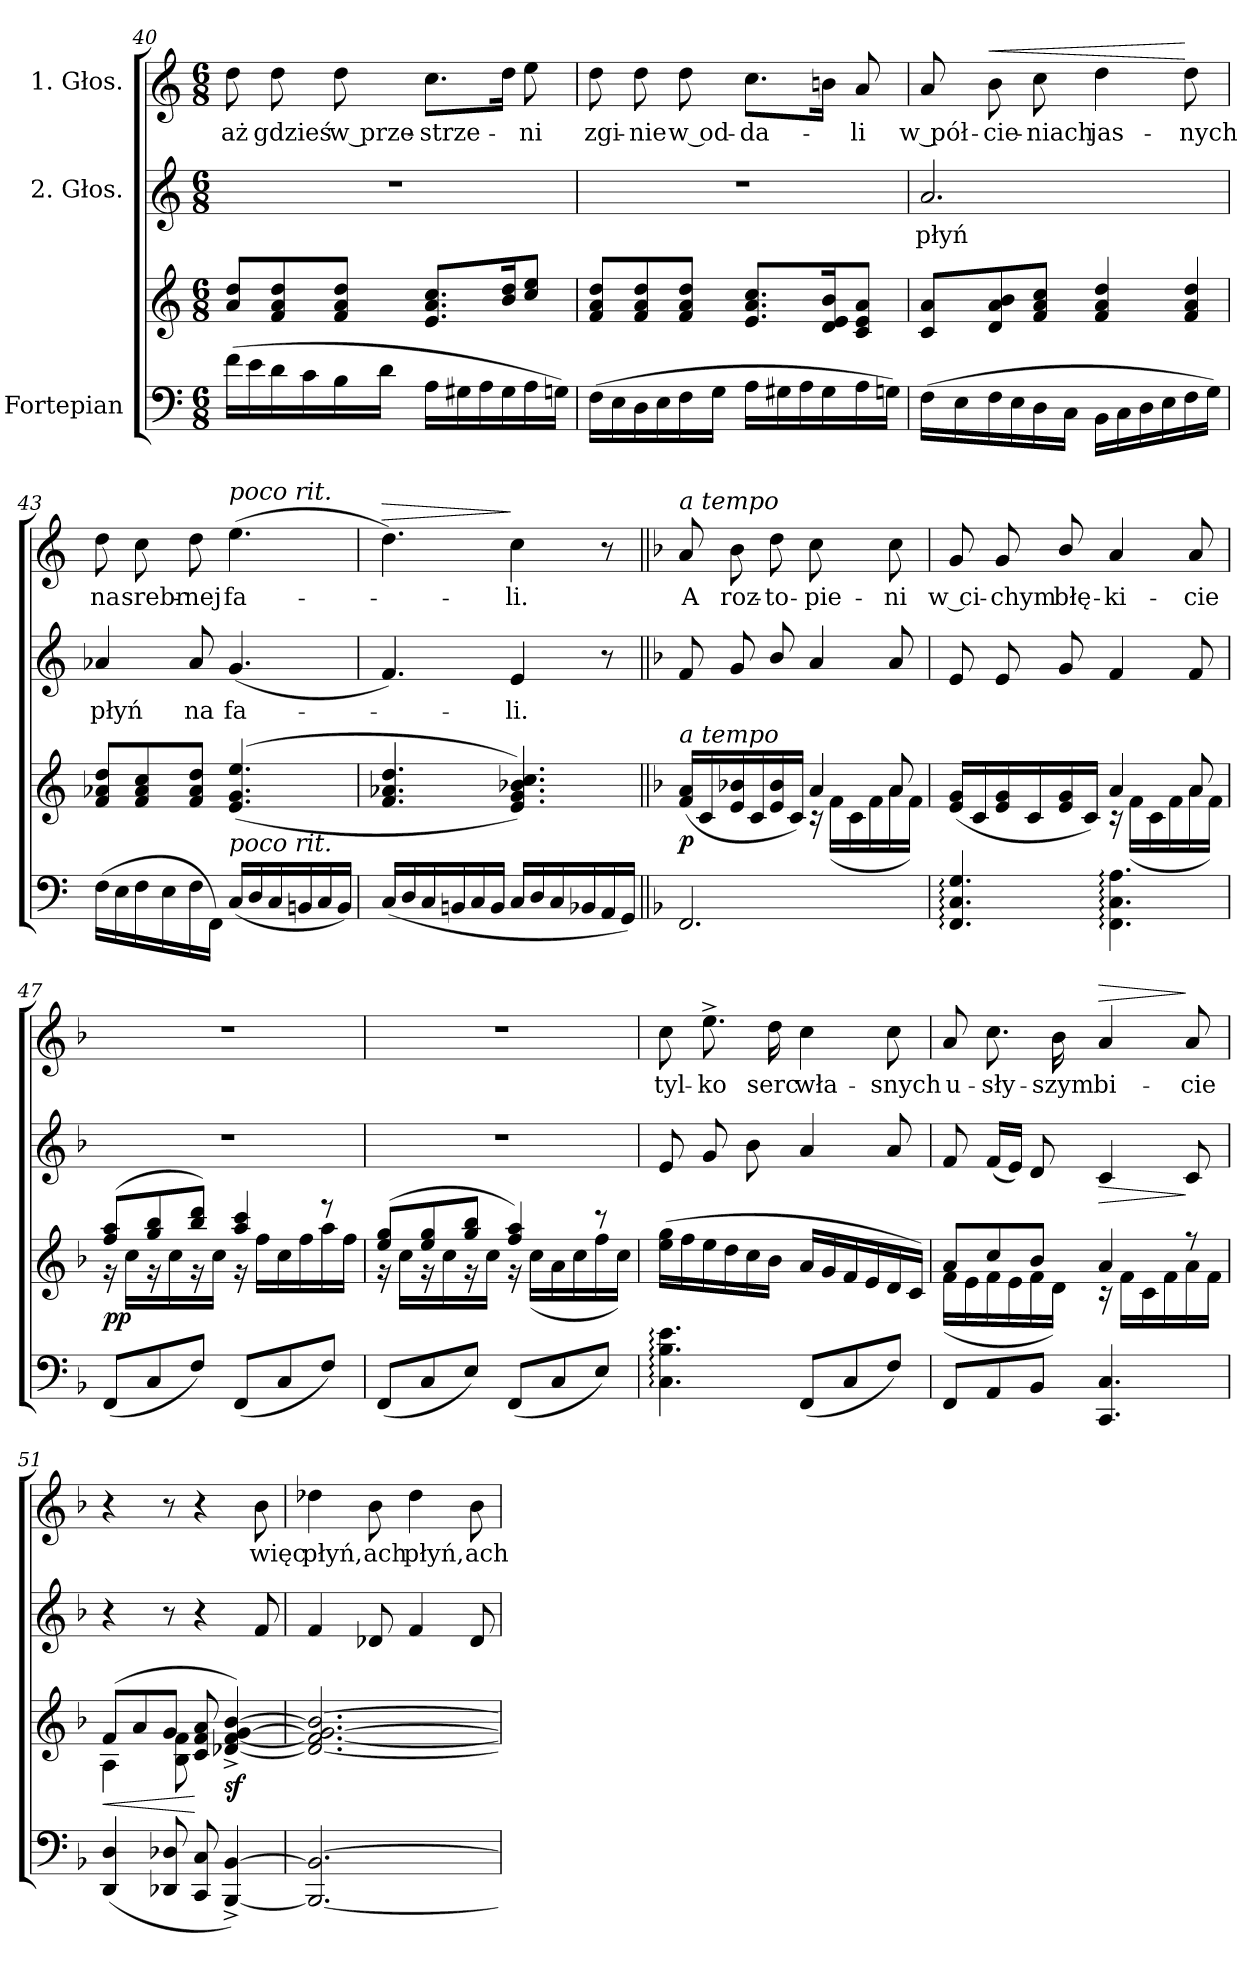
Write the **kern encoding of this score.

**kern	**kern	**dynam	**kern	**text	**dynam	**kern	**text	**dynam
*part3	*part3	*part3	*part2	*part2	*part2	*part1	*part1	*part1
*staff4	*staff3	*staff3/4	*staff2	*staff2	*staff2	*staff1	*staff1	*staff1
*I"Fortepian	*	*	*I"2. Głos.	*	*	*I"1. Głos.	*	*
*clefF4	*clefG2	*	*clefG2	*	*	*clefG2	*	*
*k[]	*k[]	*	*k[]	*	*	*k[]	*	*
*a:	*a:	*	*a:	*	*	*a:	*	*
*M6/8	*M6/8	*	*M6/8	*	*	*M6/8	*	*
=40	=40	=40	=40	=40	=40	=40	=40	=40
(16f\LL	8a/ 8dd/L	.	2.r	.	.	8dd\	aż	.
16e\	.	.	.	.	.	.	.	.
16d\	8f/ 8a/ 8dd/	.	.	.	.	8dd\	gdzieś	.
16c\	.	.	.	.	.	.	.	.
16B\	8f/ 8a/ 8dd/J	.	.	.	.	8dd\	w prze-	.
16d\JJ	.	.	.	.	.	.	.	.
16A\LL	8.e/ 8.a/ 8.cc/L	.	.	.	.	8.cc\L	-strze-	.
16G#X\	.	.	.	.	.	.	.	.
16A\	.	.	.	.	.	.	.	.
16G#\	16b/ 16dd/K	.	.	.	.	16dd\Jk	.	.
16A\	8cc/ 8ee/J	.	.	.	.	8ee\	-ni	.
16Gn\JJ)	.	.	.	.	.	.	.	.
=41	=41	=41	=41	=41	=41	=41	=41	=41
(16F\LL	8f/ 8a/ 8dd/L	.	2.r	.	.	8dd\	zgi-	.
16E\	.	.	.	.	.	.	.	.
16D\	8f/ 8a/ 8dd/	.	.	.	.	8dd\	-nie	.
16E\	.	.	.	.	.	.	.	.
16F\	8f/ 8a/ 8dd/J	.	.	.	.	8dd\	w od-	.
16G\JJ	.	.	.	.	.	.	.	.
16A\LL	8.e/ 8.a/ 8.cc/L	.	.	.	.	8.cc\L	-da-	.
16G#X\	.	.	.	.	.	.	.	.
16A\	.	.	.	.	.	.	.	.
16G#\	16d/ 16e/ 16b/K	.	.	.	.	16bn\Jk	.	.
16A\	8c/ 8e/ 8a/J	.	.	.	.	8a/	-li	.
16Gn\JJ)	.	.	.	.	.	.	.	.
=42	=42	=42	=42	=42	=42	=42	=42	=42
(16F\LL	8c/ 8a/L	.	2.a/	płyń	.	8a/	w pół-	.
16E\	.	.	.	.	.	.	.	.
!	!	!	!	!	!	!	!	!LO:HP:a
16F\	8d/ 8a/ 8b/	.	.	.	.	8b\	-cie-	<
16E\	.	.	.	.	.	.	.	.
16D\	8f/ 8a/ 8cc/J	.	.	.	.	8cc\	-niach	.
16C\JJ	.	.	.	.	.	.	.	.
16BB\LL	4f/ 4a/ 4dd/	.	.	.	.	4dd\	jas-	.
16C\	.	.	.	.	.	.	.	.
16D\	.	.	.	.	.	.	.	.
16E\	.	.	.	.	.	.	.	.
!	!LO:N:vis=4	!	!	!	!	!	!	!
16F\	8f/ 8a/ 8dd/	.	.	.	.	8dd\	-nych	[
16G\JJ)	.	.	.	.	.	.	.	.
=43	=43	=43	=43	=43	=43	=43	=43	=43
(16F\LL	8f/ 8a-X/ 8dd/L	.	4a-X/	płyń	.	8dd\	na	.
16E\	.	.	.	.	.	.	.	.
16F\	8f/ 8a-/ 8cc/	.	.	.	.	8cc\	srebr-	.
16E\	.	.	.	.	.	.	.	.
16F\	8f/ 8a-/ 8dd/J	.	8a-/	na	.	8dd\	-nej	.
16FF\JJ)	.	.	.	.	.	.	.	.
!	!	!	!	!	!	!LO:TX:a:i:t=poco rit.	!	!
!	!LO:TX:b:i:t=poco rit.	!	!	!	!	!	!	!
(16C/LL	(<(>4.e/ 4.g/ 4.ee/	.	(4.g/	fa-	.	(4.ee\	fa-	.
16D/	.	.	.	.	.	.	.	.
16C/	.	.	.	.	.	.	.	.
16BBn/	.	.	.	.	.	.	.	.
16C/	.	.	.	.	.	.	.	.
16BB/JJ)	.	.	.	.	.	.	.	.
=44	=44	=44	=44	=44	=44	=44	=44	=44
!	!	!	!	!	!	!	!	!LO:HP:a
(16C/LL	4.f/ 4.a-X/ 4.dd/	.	4.f/)	.	.	4.dd\)	.	>
16D/	.	.	.	.	.	.	.	.
16C/	.	.	.	.	.	.	.	.
16BBn/	.	.	.	.	.	.	.	.
16C/	.	.	.	.	.	.	.	.
16BB/JJ	.	.	.	.	.	.	.	.
16C/LL	4.e/ 4.g/ 4.b-X/ 4.cc/))	.	4e/	-li.	.	4cc\	-li.	]
16D/	.	.	.	.	.	.	.	.
16C/	.	.	.	.	.	.	.	.
16BB-X/	.	.	.	.	.	.	.	.
16AA/	.	.	8r	.	.	8r	.	.
16GG/JJ)	.	.	.	.	.	.	.	.
=45||	=45||	=45||	=45||	=45||	=45||	=45||	=45||	=45||
*k[b-]	*k[b-]	*	*k[b-]	*	*	*k[b-]	*	*
*F:	*F:	*	*F:	*	*	*F:	*	*
*	*^	*	*	*	*	*	*	*
!	!	!	!	!	!	!	!LO:TX:a:i:t=a tempo	!	!
!	!LO:TX:a:i:t=a tempo	!	!	!	!	!	!	!	!
2.FF/	(16f/ 16a/LL	4.ryy	p	8f/	.	.	8a/	A	.
.	16c/	.	.	.	.	.	.	.	.
.	16e/ 16b-X/	.	.	8g/	.	.	8b-\	roz-	.
.	16c/	.	.	.	.	.	.	.	.
.	16e/ 16b-/	.	.	8b-/	.	.	8dd\	-to-	.
.	16c/JJ)	.	.	.	.	.	.	.	.
!	!	!	!	!	!	!	!LO:N:vis=8	!	!
.	4a/	16r	.	4a/	.	.	4cc\	-pie-	.
.	.	(16f\LL	.	.	.	.	.	.	.
.	.	16c\	.	.	.	.	.	.	.
.	.	16f\	.	.	.	.	.	.	.
.	8a/	16a\	.	8a/	.	.	8cc\	-ni	.
.	.	16f\JJ)	.	.	.	.	.	.	.
=46	=46	=46	=46	=46	=46	=46	=46	=46	=46
4.FF:/ 4.C:/ 4.G:/	(16e/ 16g/LL	4.ryy	.	8e/	.	.	8g/	w ci-	.
.	16c/	.	.	.	.	.	.	.	.
.	16e/ 16g/	.	.	8e/	.	.	8g/	-chym	.
.	16c/	.	.	.	.	.	.	.	.
.	16e/ 16g/	.	.	8g/	.	.	8b-/	błę-	.
.	16c/JJ)	.	.	.	.	.	.	.	.
4.FF:\ 4.C:\ 4.A:\	4a/	16r	.	4f/	.	.	4a/	-ki-	.
.	.	(16f\LL	.	.	.	.	.	.	.
.	.	16c\	.	.	.	.	.	.	.
.	.	16f\	.	.	.	.	.	.	.
.	8a/	16a\	.	8f/	.	.	8a/	-cie	.
.	.	16f\JJ)	.	.	.	.	.	.	.
=47	=47	=47	=47	=47	=47	=47	=47	=47	=47
(8FF/L	(8ff/ 8aa/L	16r	pp	2.r	.	.	2.r	.	.
.	.	16cc\LL	.	.	.	.	.	.	.
8C/	8gg/ 8bb-/	16r	.	.	.	.	.	.	.
.	.	16cc\	.	.	.	.	.	.	.
8F/J)	8bb-/ 8ddd/J)	16r	.	.	.	.	.	.	.
.	.	16cc\JJ	.	.	.	.	.	.	.
(8FF/L	4aa/ 4ccc/	16r	.	.	.	.	.	.	.
.	.	16ff\LL	.	.	.	.	.	.	.
8C/	.	16cc\	.	.	.	.	.	.	.
.	.	16ff\	.	.	.	.	.	.	.
8F/J)	8r	16aa\	.	.	.	.	.	.	.
.	.	16ff\JJ	.	.	.	.	.	.	.
=48	=48	=48	=48	=48	=48	=48	=48	=48	=48
(8FF/L	(8ee/ 8gg/L	16r	.	2.r	.	.	2.r	.	.
.	.	16cc\LL	.	.	.	.	.	.	.
8C/	8ee/ 8gg/	16r	.	.	.	.	.	.	.
.	.	16cc\	.	.	.	.	.	.	.
8E/J)	8gg/ 8bb-/J	16r	.	.	.	.	.	.	.
.	.	16cc\JJ	.	.	.	.	.	.	.
(8FF/L	4ff/ 4aa/)	16r	.	.	.	.	.	.	.
.	.	(16cc\LL	.	.	.	.	.	.	.
8C/	.	16a\	.	.	.	.	.	.	.
.	.	16cc\	.	.	.	.	.	.	.
8E/J)	8r	16ff\	.	.	.	.	.	.	.
.	.	16cc\JJ)	.	.	.	.	.	.	.
*	*v	*v	*	*	*	*	*	*	*
=49	=49	=49	=49	=49	=49	=49	=49	=49
4.C:\ 4.B-:\ 4.e:\	(16ee\ 16gg\LL	.	8e/	.	.	8cc\	tyl-	.
.	16ff\	.	.	.	.	.	.	.
.	16ee\	.	8g/	.	.	8.ee^\	-ko	.
.	16dd\	.	.	.	.	.	.	.
.	16cc\	.	8b-\	.	.	.	.	.
.	16b-\JJ	.	.	.	.	16dd\	serc	.
(8FF/L	16a/LL	.	4a/	.	.	4cc\	wła-	.
.	16g/	.	.	.	.	.	.	.
8C/	16f/	.	.	.	.	.	.	.
.	16e/	.	.	.	.	.	.	.
8F/J)	16d/	.	8a/	.	.	8cc\	-snych	.
.	16c/JJ)	.	.	.	.	.	.	.
=50	=50	=50	=50	=50	=50	=50	=50	=50
*	*^	*	*	*	*	*	*	*
8FF/L	8a/L	(16f\LL	.	8f/	.	.	8a/	u-	.
.	.	16e\	.	.	.	.	.	.	.
8AA/	8cc/	16f\	.	(16f/LL	.	.	8.cc\	-sły-	.
.	.	16e\	.	16e/JJ)	.	.	.	.	.
8BB-/J	8b-/J	16f\	.	8d/	.	.	.	.	.
.	.	16d\JJ)	.	.	.	.	16b-\	-szym	.
!	!	!	!	!	!	!LO:HP:b	!	!	!LO:HP:a
4.CC/ 4.C/	4a/	16r	.	4c/	.	>	4a/	bi-	>
.	.	16f\LL	.	.	.	.	.	.	.
.	.	16c\	.	.	.	.	.	.	.
.	.	16f\	.	.	.	.	.	.	.
.	8r	16a\	.	8c/	.	]	8a/	-cie	]
.	.	16f\JJ	.	.	.	.	.	.	.
=51	=51	=51	=51	=51	=51	=51	=51	=51	=51
(4DD/ 4D/	(8f/L	4A\	<	4r	.	.	4r	.	.
.	8a/	.	.	.	.	.	.	.	.
8DD-X/ 8D-X/	8g/J	8B-\ 8f\	.	8r	.	.	8r	.	.
8CC/ 8C/	8c/ 8f/ 8a/	4.ryy	[	4r	.	.	4r	.	.
[4BBB-^/ [4BB-^/)	[4d-X^>/ [4f^>/ [4g^>/ [4b-^>/)	.	sf	.	.	.	.	.	.
.	.	.	.	8f/	.	.	8b-\	więc	.
*	*v	*v	*	*	*	*	*	*	*
=52	=52	=52	=52	=52	=52	=52	=52	=52
2.BBB-_/ 2.BB-_/	2.d-_/ 2.f_/ 2.g_/ 2.b-_/	.	4f/	.	.	4dd-X\	płyń,	.
.	.	.	8d-X/	.	.	8b-\	ach	.
.	.	.	4f/	.	.	4dd-\	płyń,	.
.	.	.	8d-/	.	.	8b-\	ach	.
=	=	=	=	=	=	=	=	=
*-	*-	*-	*-	*-	*-	*-	*-	*-
